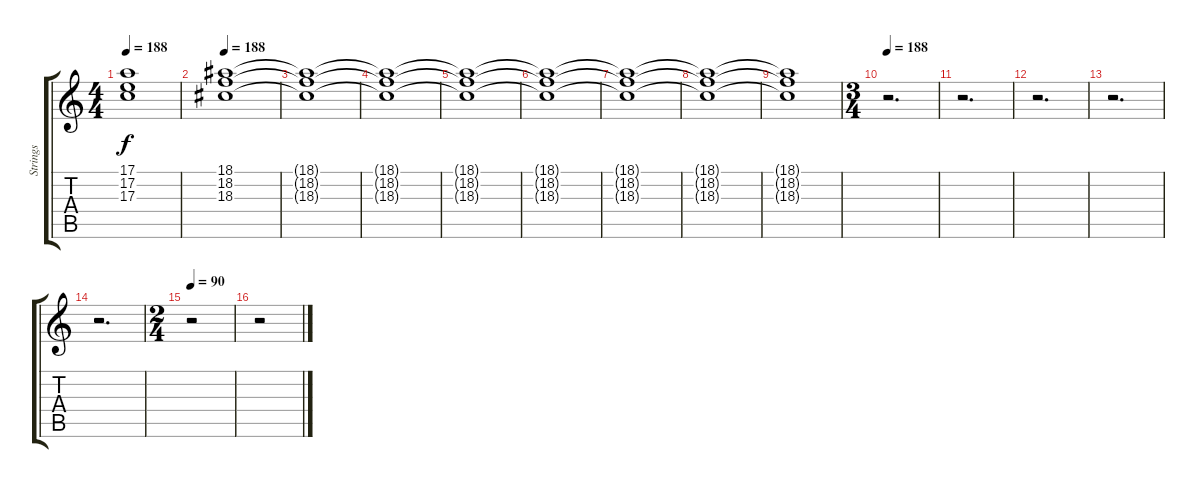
\track ("Strings" "Strings") {instrument stringensemble2}
\staff {score tabs}
\tuning (E4 B3 G3 D3 A2 E2) {hide}
\ts (4 4)
\tempo 188
\clef g2
\ks c
(17.1{t} 17.2{t} 17.3{t}).1{dy f} |
\tempo 188
(18.1 18.2 18.3).1 |
(18.1{t} 18.2{t} 18.3{t}).1 |
(18.1{t} 18.2{t} 18.3{t}).1 |
(18.1{t} 18.2{t} 18.3{t}).1 |
(18.1{t} 18.2{t} 18.3{t}).1 |
(18.1{t} 18.2{t} 18.3{t}).1 |
(18.1{t} 18.2{t} 18.3{t}).1 |
(18.1{t} 18.2{t} 18.3{t}).1 |
\ts (3 4)
\tempo 188
r.2{d} |
r.2{d} |
r.2{d} |
r.2{d} |
r.2{d} |
\ts (2 4)
\tempo 90
r.2 |
r.2
